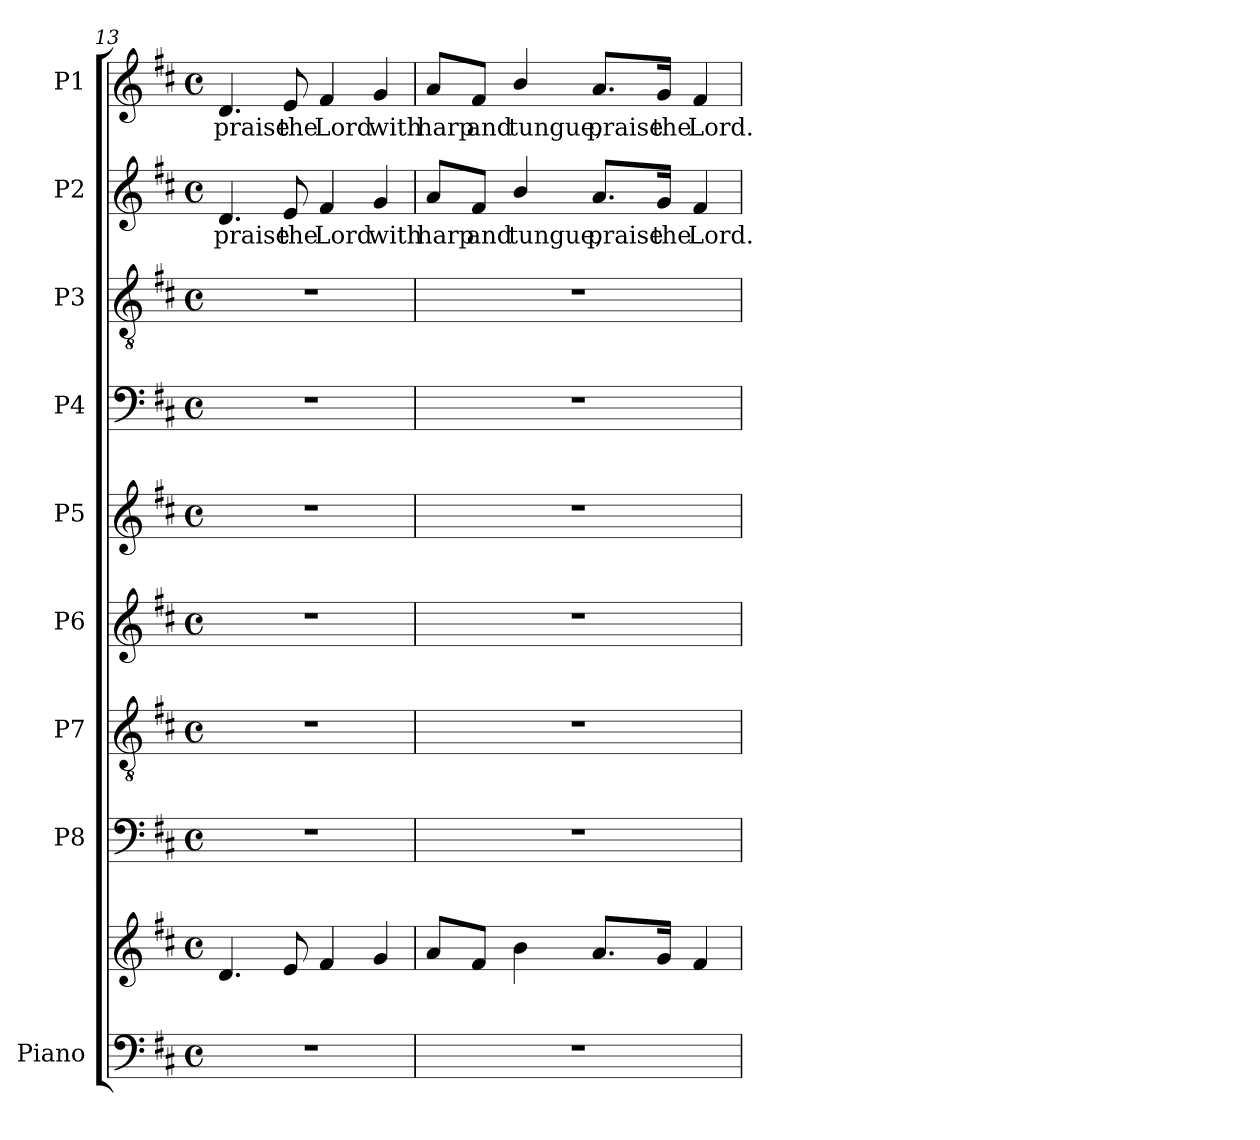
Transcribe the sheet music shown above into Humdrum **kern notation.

**kern	**kern	**kern	**kern	**kern	**kern	**kern	**kern	**kern	**text	**kern	**text
*part9	*part9	*part8	*part7	*part6	*part5	*part4	*part3	*part2	*part2	*part1	*part1
*staff10	*staff9	*staff8	*staff7	*staff6	*staff5	*staff4	*staff3	*staff2	*staff2	*staff1	*staff1
*I"Piano	*	*I"P8	*I"P7	*I"P6	*I"P5	*I"P4	*I"P3	*I"P2	*	*I"P1	*
*clefF4	*clefG2	*clefF4	*clefGv2	*clefG2	*clefG2	*clefF4	*clefGv2	*clefG2	*	*clefG2	*
*	*	*	*ITrd7c12	*	*	*	*ITrd7c12	*	*	*	*
*k[f#c#]	*k[f#c#]	*k[f#c#]	*k[f#c#]	*k[f#c#]	*k[f#c#]	*k[f#c#]	*k[f#c#]	*k[f#c#]	*	*k[f#c#]	*
*D:	*D:	*D:	*D:	*D:	*D:	*D:	*D:	*D:	*	*D:	*
*M4/4	*M4/4	*M4/4	*M4/4	*M4/4	*M4/4	*M4/4	*M4/4	*M4/4	*	*M4/4	*
*met(c)	*met(c)	*met(c)	*met(c)	*met(c)	*met(c)	*met(c)	*met(c)	*met(c)	*	*met(c)	*
=13	=13	=13	=13	=13	=13	=13	=13	=13	=13	=13	=13
!	!	!	!	!	!	!	!	!	!LO:LY:b:color=#000000	!	!
!	!	!	!	!	!	!	!	!	!	!	!LO:LY:b:color=#000000
1r	4.di/	1r	1r	1r	1r	1r	1r	4.di/	praise	4.di/	praise
!	!	!	!	!	!	!	!	!	!LO:LY:b:color=#000000	!	!
!	!	!	!	!	!	!	!	!	!	!	!LO:LY:b:color=#000000
.	8ei/	.	.	.	.	.	.	8ei/	the	8ei/	the
!	!	!	!	!	!	!	!	!	!LO:LY:b:color=#000000	!	!
!	!	!	!	!	!	!	!	!	!	!	!LO:LY:b:color=#000000
.	4f#i/	.	.	.	.	.	.	4f#i/	Lord	4f#i/	Lord
!	!	!	!	!	!	!	!	!	!LO:LY:b:color=#000000	!	!
!	!	!	!	!	!	!	!	!	!	!	!LO:LY:b:color=#000000
.	4gi/	.	.	.	.	.	.	4gi/	with	4gi/	with
!!LO:PB:g=z
=14	=14	=14	=14	=14	=14	=14	=14	=14	=14	=14	=14
!	!	!	!	!	!	!	!	!	!LO:LY:b:color=#000000	!	!
!	!	!	!	!	!	!	!	!	!	!	!LO:LY:b:color=#000000
1r	8ai/L	1r	1r	1r	1r	1r	1r	8ai/L	harp	8ai/L	harp
!	!	!	!	!	!	!	!	!	!LO:LY:b:color=#000000	!	!
!	!	!	!	!	!	!	!	!	!	!	!LO:LY:b:color=#000000
.	8f#i/J	.	.	.	.	.	.	8f#i/J	and	8f#i/J	and
!	!	!	!	!	!	!	!	!	!LO:LY:b:color=#000000	!	!
!	!	!	!	!	!	!	!	!	!	!	!LO:LY:b:color=#000000
.	4bi\	.	.	.	.	.	.	4bi/	tungue,	4bi/	tungue,
!	!	!	!	!	!	!	!	!	!LO:LY:b:color=#000000	!	!
!	!	!	!	!	!	!	!	!	!	!	!LO:LY:b:color=#000000
.	8.ai/L	.	.	.	.	.	.	8.ai/L	praise	8.ai/L	praise
!	!	!	!	!	!	!	!	!	!LO:LY:b:color=#000000	!	!
!	!	!	!	!	!	!	!	!	!	!	!LO:LY:b:color=#000000
.	16gi/Jk	.	.	.	.	.	.	16gi/Jk	the	16gi/Jk	the
!	!	!	!	!	!	!	!	!	!LO:LY:b:color=#000000	!	!
!	!	!	!	!	!	!	!	!	!	!	!LO:LY:b:color=#000000
.	4f#i/	.	.	.	.	.	.	4f#i/	Lord.	4f#i/	Lord.
=	=	=	=	=	=	=	=	=	=	=	=
*-	*-	*-	*-	*-	*-	*-	*-	*-	*-	*-	*-
